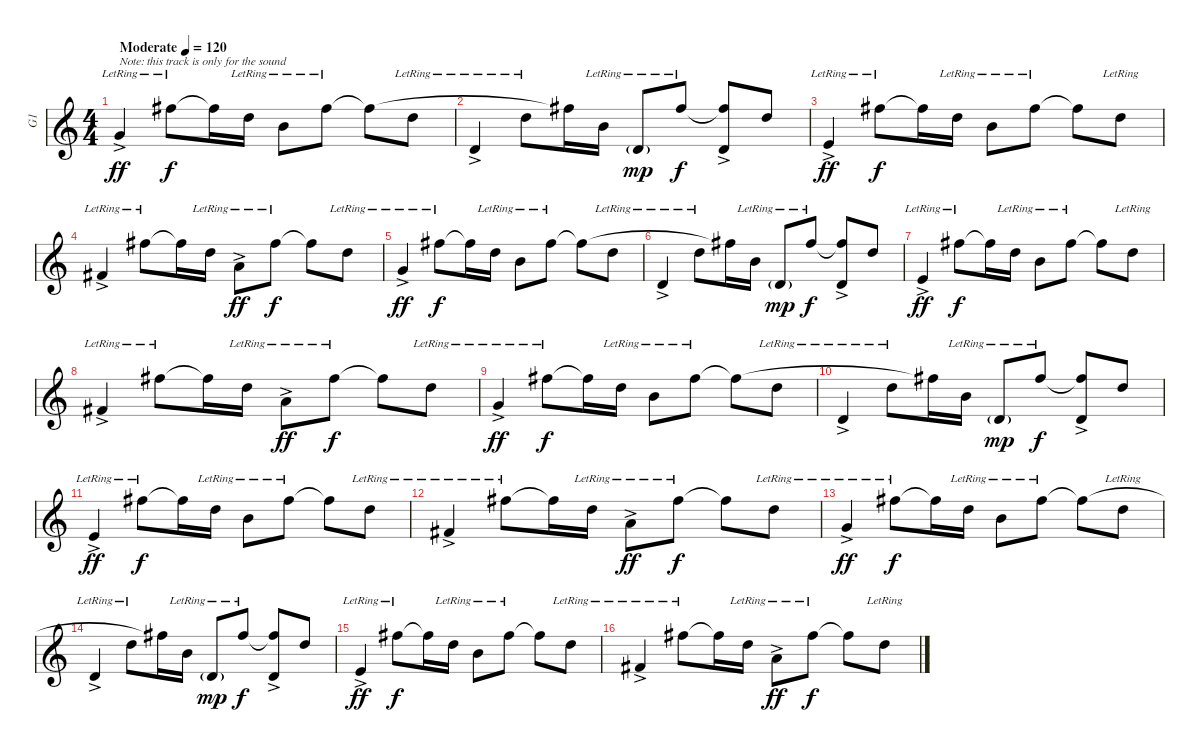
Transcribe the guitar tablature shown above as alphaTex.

\track ("     G1" "     G1") {instrument electricguitarjazz}
\staff {score}
\tuning (E4 B3 G3 D3 A2 E2) {hide}
\ts (4 4)
\tempo (120 "Moderate")
\clef g2
\ks c
5.4{ac lr}.4{txt "Note: this track is only for the sound" dy ff instrument electricguitarjazz} 2.1{lr}.8{dy f} 2.1{t}.16 3.2{lr}.16 4.3{lr}.8 2.1{lr}.8 2.1{t}.8 3.2{lr}.8 |
5.5{ac lr}.4 3.2{lr}.8 2.1{t}.16 4.3{lr}.16 5.5{g lr}.8{dy mp} 2.1{lr}.8{dy f} (2.1{t} 5.5{ac}).8 3.2.8 |
2.4{ac lr}.4{dy ff} 2.1{lr}.8{dy f} 2.1{t}.16 3.2{lr}.16 4.3{lr}.8 2.1{lr}.8 2.1{t}.8 3.2{lr}.8 |
4.4{ac lr}.4 2.1{lr}.8 2.1{t}.16 3.2{lr}.16 2.3{ac lr}.8{dy ff} 2.1{lr}.8{dy f} 2.1{t}.8 3.2{lr}.8 |
5.4{ac lr}.4{dy ff} 2.1{lr}.8{dy f} 2.1{t}.16 3.2{lr}.16 4.3{lr}.8 2.1{lr}.8 2.1{t}.8 3.2{lr}.8 |
5.5{ac lr}.4 3.2{lr}.8 2.1{t}.16 4.3{lr}.16 5.5{g lr}.8{dy mp} 2.1{lr}.8{dy f} (2.1{t} 5.5{ac}).8 3.2.8 |
2.4{ac lr}.4{dy ff} 2.1{lr}.8{dy f} 2.1{t}.16 3.2{lr}.16 4.3{lr}.8 2.1{lr}.8 2.1{t}.8 3.2{lr}.8 |
4.4{ac lr}.4 2.1{lr}.8 2.1{t}.16 3.2{lr}.16 2.3{ac lr}.8{dy ff} 2.1{lr}.8{dy f} 2.1{t}.8 3.2{lr}.8 |
5.4{ac lr}.4{dy ff} 2.1{lr}.8{dy f} 2.1{t}.16 3.2{lr}.16 4.3{lr}.8 2.1{lr}.8 2.1{t}.8 3.2{lr}.8 |
5.5{ac lr}.4 3.2{lr}.8 2.1{t}.16 4.3{lr}.16 5.5{g lr}.8{dy mp} 2.1{lr}.8{dy f} (2.1{t} 5.5{ac}).8 3.2.8 |
2.4{ac lr}.4{dy ff} 2.1{lr}.8{dy f} 2.1{t}.16 3.2{lr}.16 4.3{lr}.8 2.1{lr}.8 2.1{t}.8 3.2{lr}.8 |
4.4{ac lr}.4 2.1{lr}.8 2.1{t}.16 3.2{lr}.16 2.3{ac lr}.8{dy ff} 2.1{lr}.8{dy f} 2.1{t}.8 3.2{lr}.8 |
5.4{ac lr}.4{dy ff} 2.1{lr}.8{dy f} 2.1{t}.16 3.2{lr}.16 4.3{lr}.8 2.1{lr}.8 2.1{t}.8 3.2{lr}.8 |
5.5{ac lr}.4 3.2{lr}.8 2.1{t}.16 4.3{lr}.16 5.5{g lr}.8{dy mp} 2.1{lr}.8{dy f} (2.1{t} 5.5{ac}).8 3.2.8 |
2.4{ac lr}.4{dy ff} 2.1{lr}.8{dy f} 2.1{t}.16 3.2{lr}.16 4.3{lr}.8 2.1{lr}.8 2.1{t}.8 3.2{lr}.8 |
4.4{ac lr}.4 2.1{lr}.8 2.1{t}.16 3.2{lr}.16 2.3{ac lr}.8{dy ff} 2.1{lr}.8{dy f} 2.1{t}.8 3.2{lr}.8
